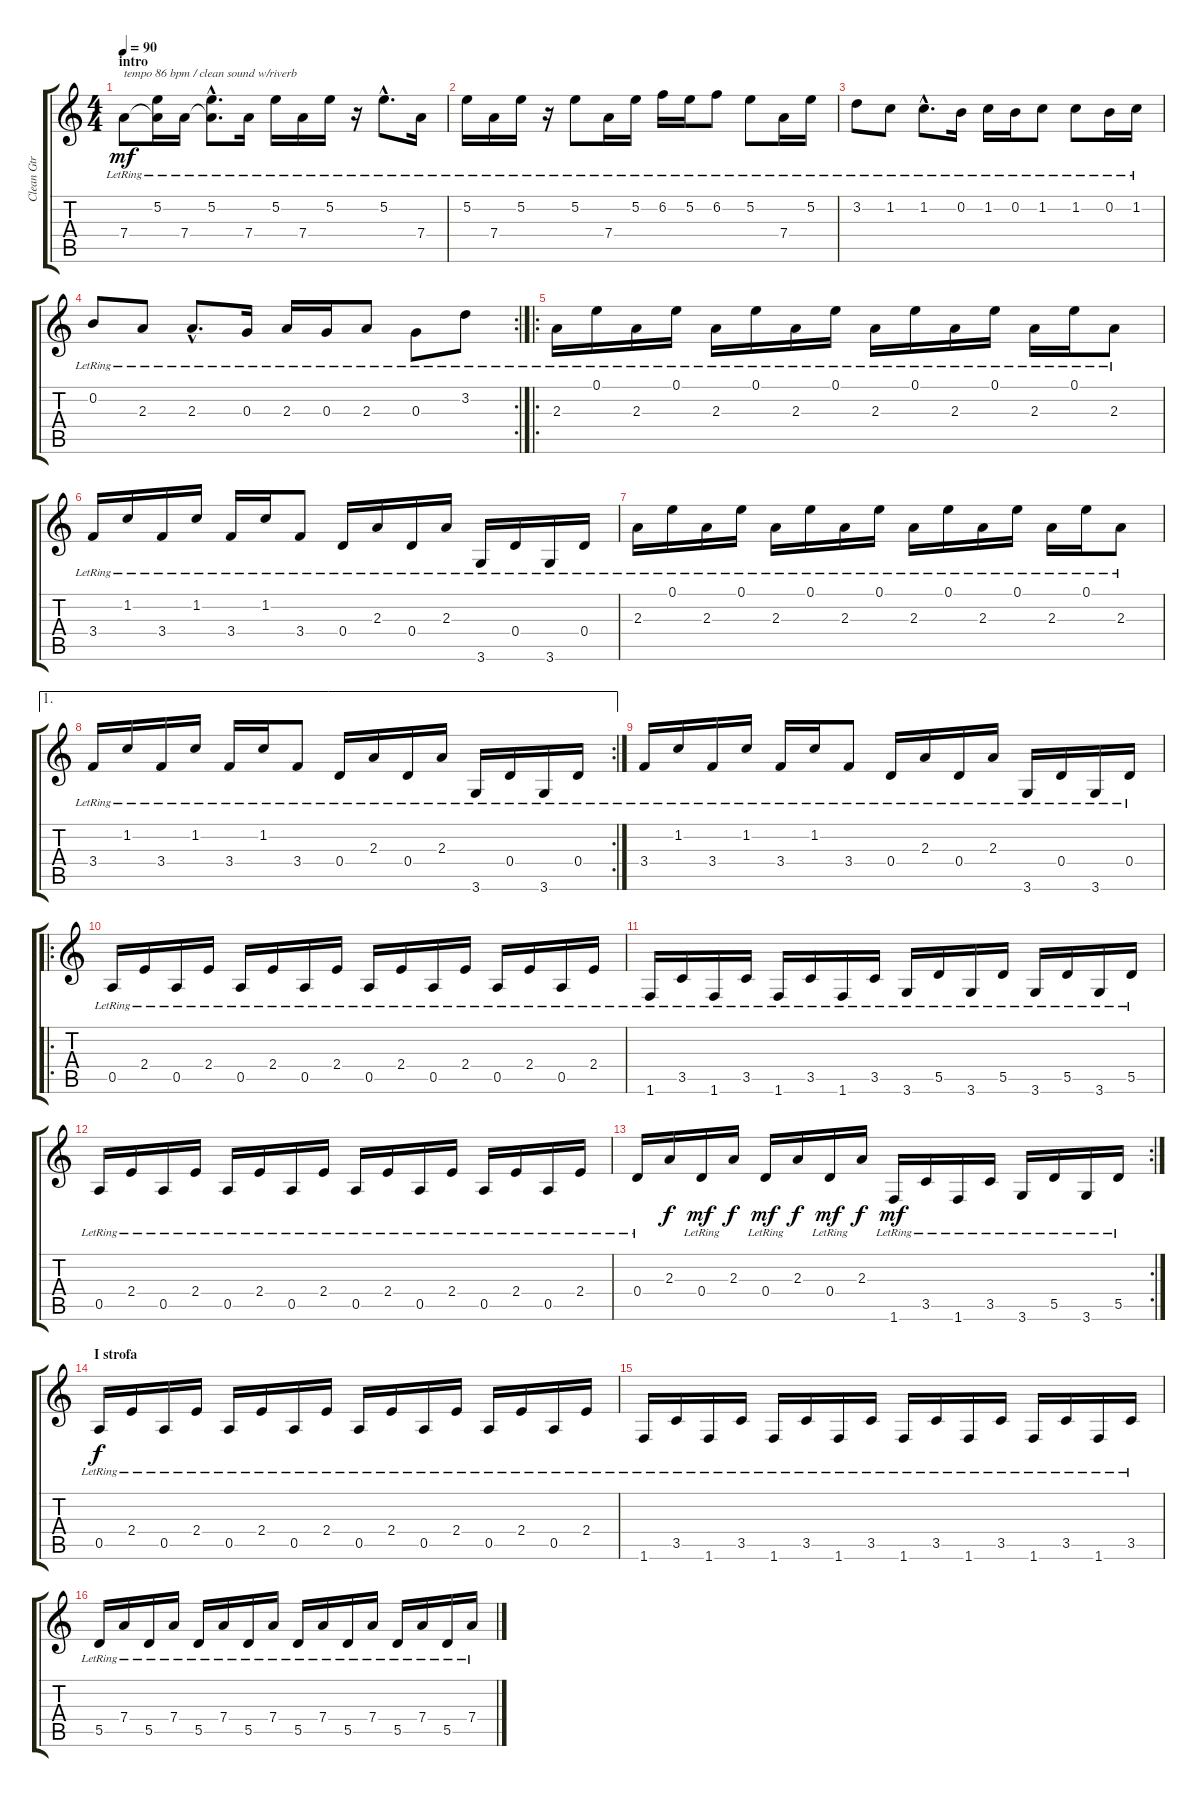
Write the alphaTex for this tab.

\track ("Clean Gtr 2" "Clean Gtr ") {instrument electricguitarjazz}
\staff {score tabs}
\tuning (E4 B3 G3 D3 A2 E2) {hide}
\ts (4 4)
\section ("" "intro")
\tempo 90
\clef g2
\ks aminor
7.4{lr}.8{txt "tempo 86 bpm / clean sound w/riverb" dy mf instrument electricguitarjazz} (5.2{lr} 7.4{t}).16 7.4{lr}.16 (5.2{hac lr} 7.4{hac t}).8{d} 7.4{lr}.16 5.2{lr}.16 7.4{lr}.16 5.2{lr}.16 r.16 5.2{hac lr}.8{d} 7.4{lr}.16 |
5.2{lr}.16 7.4{lr}.16 5.2{lr}.16 r.16 5.2{lr}.8 7.4{lr}.16 5.2{lr}.16 6.2{lr}.16 5.2{lr}.16 6.2{lr}.8 5.2{lr}.8 7.4{lr}.16 5.2{lr}.16 |
3.2{lr}.8 1.2{lr}.8 1.2{hac lr}.8{d} 0.2{lr}.16 1.2{lr}.16 0.2{lr}.16 1.2{lr}.8 1.2{lr}.8 0.2{lr}.16 1.2{lr}.16 |
\rc 2
0.2{lr}.8 2.3{lr}.8 2.3{hac lr}.8{d} 0.3{lr}.16 2.3{lr}.16 0.3{lr}.16 2.3{lr}.8 0.3{lr}.8 3.2{lr}.8 |
\ro
2.3{lr}.16 0.1{lr}.16 2.3{lr}.16 0.1{lr}.16 2.3{lr}.16 0.1{lr}.16 2.3{lr}.16 0.1{lr}.16 2.3{lr}.16 0.1{lr}.16 2.3{lr}.16 0.1{lr}.16 2.3{lr}.16 0.1{lr}.16 2.3{lr}.8 |
3.4{lr}.16 1.2{lr}.16 3.4{lr}.16 1.2{lr}.16 3.4{lr}.16 1.2{lr}.16 3.4{lr}.8 0.4{lr}.16 2.3{lr}.16 0.4{lr}.16 2.3{lr}.16 3.6{lr}.16 0.4{lr}.16 3.6{lr}.16 0.4{lr}.16 |
2.3{lr}.16 0.1{lr}.16 2.3{lr}.16 0.1{lr}.16 2.3{lr}.16 0.1{lr}.16 2.3{lr}.16 0.1{lr}.16 2.3{lr}.16 0.1{lr}.16 2.3{lr}.16 0.1{lr}.16 2.3{lr}.16 0.1{lr}.16 2.3{lr}.8 |
\ae 1
\rc 2
3.4{lr}.16 1.2{lr}.16 3.4{lr}.16 1.2{lr}.16 3.4{lr}.16 1.2{lr}.16 3.4{lr}.8 0.4{lr}.16 2.3{lr}.16 0.4{lr}.16 2.3{lr}.16 3.6{lr}.16 0.4{lr}.16 3.6{lr}.16 0.4{lr}.16 |
3.4{lr}.16 1.2{lr}.16 3.4{lr}.16 1.2{lr}.16 3.4{lr}.16 1.2{lr}.16 3.4{lr}.8 0.4{lr}.16 2.3{lr}.16 0.4{lr}.16 2.3{lr}.16 3.6{lr}.16 0.4{lr}.16 3.6{lr}.16 0.4{lr}.16 |
\ro
0.5{lr}.16 2.4{lr}.16 0.5{lr}.16 2.4{lr}.16 0.5{lr}.16 2.4{lr}.16 0.5{lr}.16 2.4{lr}.16 0.5{lr}.16 2.4{lr}.16 0.5{lr}.16 2.4{lr}.16 0.5{lr}.16 2.4{lr}.16 0.5{lr}.16 2.4{lr}.16 |
1.6{lr}.16 3.5{lr}.16 1.6{lr}.16 3.5{lr}.16 1.6{lr}.16 3.5{lr}.16 1.6{lr}.16 3.5{lr}.16 3.6{lr}.16 5.5{lr}.16 3.6{lr}.16 5.5{lr}.16 3.6{lr}.16 5.5{lr}.16 3.6{lr}.16 5.5{lr}.16 |
0.5{lr}.16 2.4{lr}.16 0.5{lr}.16 2.4{lr}.16 0.5{lr}.16 2.4{lr}.16 0.5{lr}.16 2.4{lr}.16 0.5{lr}.16 2.4{lr}.16 0.5{lr}.16 2.4{lr}.16 0.5{lr}.16 2.4{lr}.16 0.5{lr}.16 2.4{lr}.16 |
\rc 2
0.4{lr}.16 2.3.16{dy f} 0.4{lr}.16{dy mf} 2.3.16{dy f} 0.4{lr}.16{dy mf} 2.3.16{dy f} 0.4{lr}.16{dy mf} 2.3.16{dy f} 1.6{lr}.16{dy mf} 3.5{lr}.16 1.6{lr}.16 3.5{lr}.16 3.6{lr}.16 5.5{lr}.16 3.6{lr}.16 5.5{lr}.16 |
\section ("" "I strofa")
0.5{lr}.16{dy f} 2.4{lr}.16 0.5{lr}.16 2.4{lr}.16 0.5{lr}.16 2.4{lr}.16 0.5{lr}.16 2.4{lr}.16 0.5{lr}.16 2.4{lr}.16 0.5{lr}.16 2.4{lr}.16 0.5{lr}.16 2.4{lr}.16 0.5{lr}.16 2.4{lr}.16 |
1.6{lr}.16 3.5{lr}.16 1.6{lr}.16 3.5{lr}.16 1.6{lr}.16 3.5{lr}.16 1.6{lr}.16 3.5{lr}.16 1.6{lr}.16 3.5{lr}.16 1.6{lr}.16 3.5{lr}.16 1.6{lr}.16 3.5{lr}.16 1.6{lr}.16 3.5{lr}.16 |
5.5{lr}.16 7.4{lr}.16 5.5{lr}.16 7.4{lr}.16 5.5{lr}.16 7.4{lr}.16 5.5{lr}.16 7.4{lr}.16 5.5{lr}.16 7.4{lr}.16 5.5{lr}.16 7.4{lr}.16 5.5{lr}.16 7.4{lr}.16 5.5{lr}.16 7.4{lr}.16
